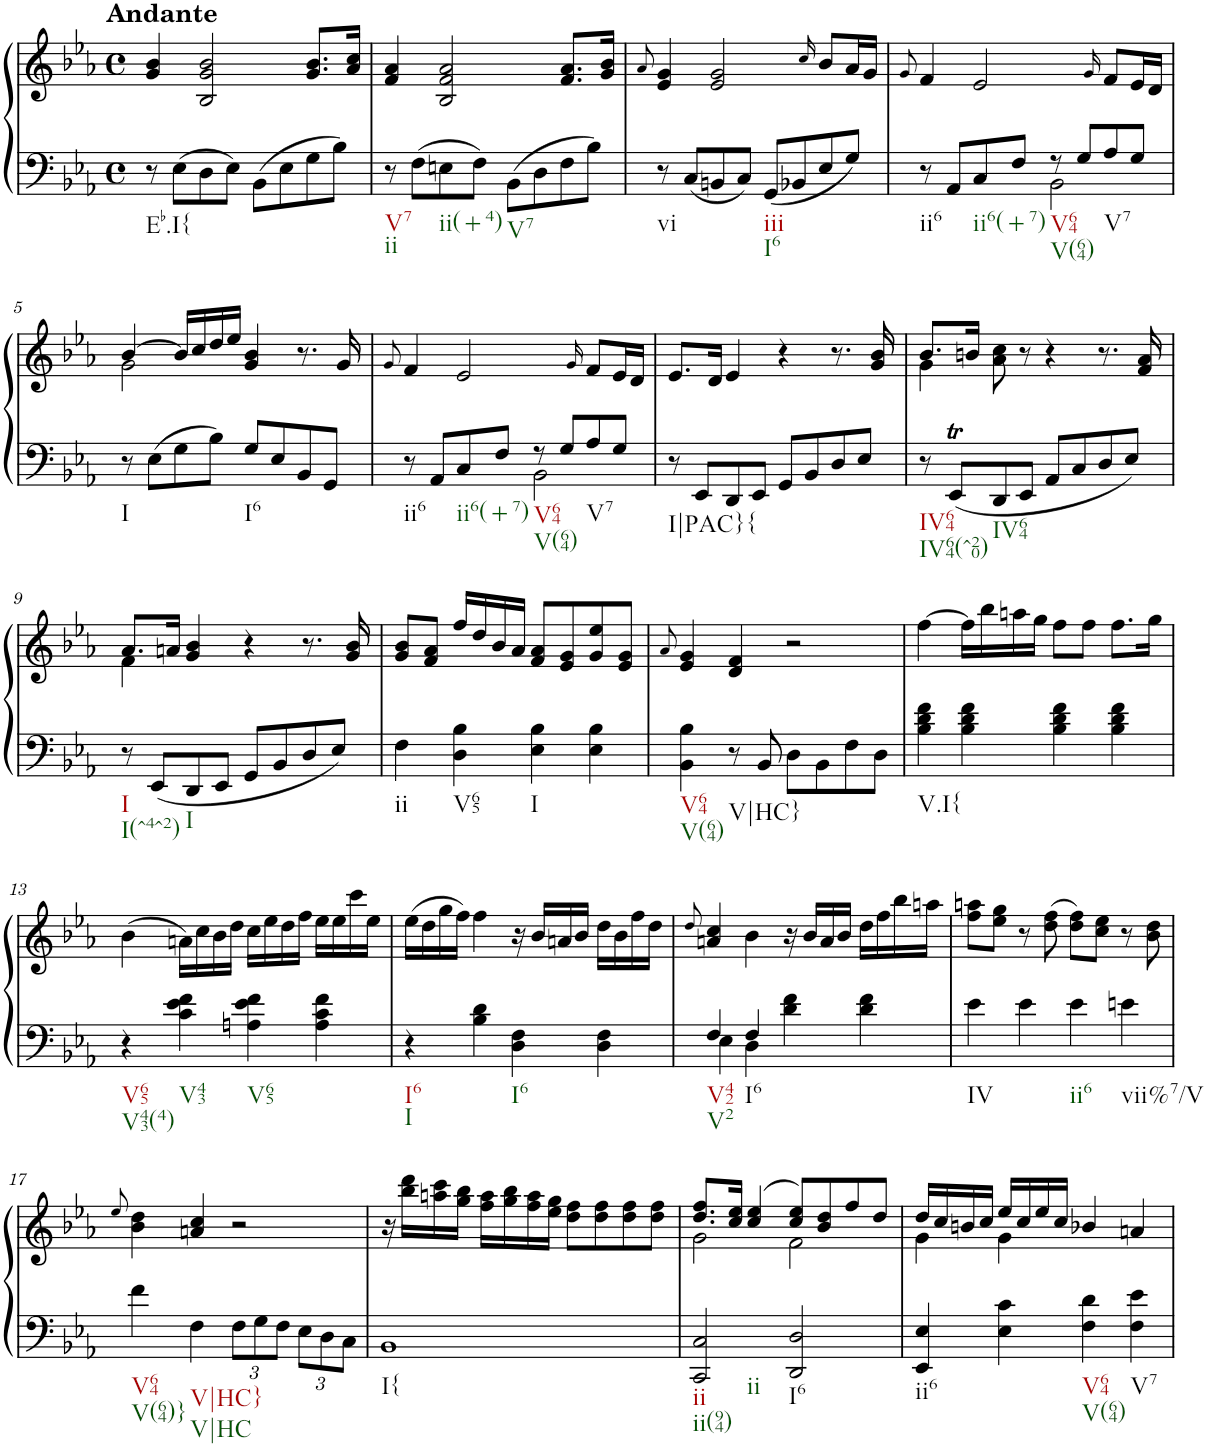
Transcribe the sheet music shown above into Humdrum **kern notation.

**kern	**kern
*part1	*part1
*staff2	*staff1
*I"Piano	*
*I'Pno.	*
*clefF4	*clefG2
*k[b-e-a-]	*k[b-e-a-]
*M4/4	*M4/4
*met(c)	*met(c)
=1	=1
!	!LO:TX:a:B:t=Andante
8r	4g/ 4b-/
8E-\L	.
8D\	2B-/ 2g/ 2b-/
8E-\J	.
8BB-\L	.
8E-\	.
8G\	8.g/ 8.b-/L
8B-\J	.
.	16a-/ 16cc/Jk
=2	=2
8r	4f/ 4a-/
8F\L	.
8En\	2B-/ 2f/ 2a-/
8F\J	.
8BB-\L	.
8D\	.
8F\	8.f/ 8.a-/L
8B-\J	.
.	16g/ 16b-/Jk
=3	=3
.	8qa-/
8r	4e-/ 4g/
8C/L	.
8BBn/	2e-/ 2g/
8C/J	.
8GG/L	.
8BB-X/	.
.	16qcc/
8E-/	8b-/L
8G/J	16a-/L
.	16g/JJ
=4	=4
.	8qg/
*^	*
8r	2ryy	4f/
8AA-/L	.	.
8C/	.	2e-/
8F/J	.	.
8r	2BB-\	.
8G/L	.	.
.	.	16qg/
8A-/	.	8f/L
8G/J	.	16e-/L
.	.	16d/JJ
*v	*v	*
!!LO:LB:g=z
=5	=5
*	*^
8r	[4b-/	2g\
8E-\L	.	.
8G\	16b-/LL]	.
.	16cc/	.
8B-\J	16dd/	.
.	16ee-/JJ	.
8G/L	4g/ 4b-/	2ryy
8E-/	.	.
8BB-/	8.r	.
8GG/J	.	.
.	16g/	.
*	*v	*v
=6	=6
.	8qg/
*^	*
8r	2ryy	4f/
8AA-/L	.	.
8C/	.	2e-/
8F/J	.	.
8r	2BB-\	.
8G/L	.	.
.	.	16qg/
8A-/	.	8f/L
8G/J	.	16e-/L
.	.	16d/JJ
*v	*v	*
=7	=7
8r	8.e-/L
8EE-/L	.
.	16d/Jk
8DD/	4e-/
8EE-/J	.
8GG/L	4r
8BB-/	.
8D/	8.r
8E-/J	.
.	16g/ 16b-/
=8	=8
*	*^
8r	8.b-/L	4g\
8EE-T/L	.	.
.	16bn/Jk	.
8DD/	8a-\ 8cc\	2.ryy
8EE-/J	8r	.
8AA-/L	4r	.
8C/	.	.
8D/	8.r	.
8E-/J	.	.
.	16f/ 16a-/	.
!!LO:LB:g=z	!!
=9	=9	=9
8r	8.a-/L	4f\
8EE-/L	.	.
.	16an/Jk	.
8DD/	4g/ 4b-/	2.ryy
8EE-/J	.	.
8GG/L	4r	.
8BB-/	.	.
8D/	8.r	.
8E-/J	.	.
.	16g/ 16b-/	.
*	*v	*v
=10	=10
4F\	8g/ 8b-/L
.	8f/ 8a-/J
4D\ 4B-\	16ff/LL
.	16dd/
.	16b-/
.	16a-/JJ
4E-\ 4B-\	8f/ 8a-/L
.	8e-/ 8g/
4E-\ 4B-\	8g/ 8ee-/
.	8e-/ 8g/J
=11	=11
.	8qa-/
4BB-\ 4B-\	4e-/ 4g/
8r	4d/ 4f/
8BB-/	.
8D\L	2r
8BB-\	.
8F\	.
8D\J	.
=12	=12
4B-\ 4d\ 4f\	[4ff\
4B-\ 4d\ 4f\	16ff\LL]
.	16bb-\
.	16aan\
.	16gg\JJ
4B-\ 4d\ 4f\	8ff\L
.	8ff\J
4B-\ 4d\ 4f\	8.ff\L
.	16gg\Jk
!!LO:LB:g=z
=13	=13
4r	(4b-\
4c\ 4e-\ 4f\	16an\LL)
.	16cc\
.	16b-\
.	16dd\JJ
4An\ 4e-\ 4f\	16cc\LL
.	16ee-\
.	16dd\
.	16ff\JJ
4A\ 4c\ 4f\	16ee-\LL
.	16ee-\
.	16ccc\
.	16ee-\JJ
=14	=14
4r	(16ee-\LL
.	16dd\
.	16gg\
.	16ff\JJ)
4B-\ 4d\	4ff\
4D\ 4F\	16r
.	16b-/LL
.	16an/
.	16b-/JJ
4D\ 4F\	16dd\LL
.	16b-\
.	16ff\
.	16dd\JJ
=15	=15
.	8qdd/
*^	*
4F/	4E-\	4an/ 4cc/
4F/	4D\	4b-\
4d\ 4f\	2ryy	16r
.	.	16b-/LL
.	.	16a/
.	.	16b-/JJ
4d\ 4f\	.	16dd\LL
.	.	16ff\
.	.	16bb-\
.	.	16aan\JJ
*v	*v	*
=16	=16
4e-\	8ff\ 8aan\L
.	8ee-\ 8gg\J
4e-\	8r
.	(8dd\ 8ff\
4e-\	8dd\ 8ff\L)
.	8cc\ 8ee-\J
4en\	8r
.	8b-\ 8dd\
!!LO:LB:g=z
=17	=17
.	8qee-/
4f\	4b-\ 4dd\
4F\	4an/ 4cc/
*Xbrackettup	*
12F\L	2r
12G\	.
12F\J	.
12E-\L	.
12D\	.
12C\J	.
=18	=18
1BB-	16r
.	16bb-\ 16ddd\LL
.	16aan\ 16ccc\
.	16gg\ 16bb-\JJ
.	16ff\ 16aa\LL
.	16gg\ 16bb-\
.	16ff\ 16aa\
.	16ee-\ 16gg\JJ
.	8dd\ 8ff\L
.	8dd\ 8ff\
.	8dd\ 8ff\
.	8dd\ 8ff\J
=19	=19
*	*^
2CC/ 2C/	8.dd/ 8.ff/L	2g\
.	16cc/ 16ee-/Jk	.
.	(4cc/ 4ee-/	.
2DD/ 2D/	8cc/ 8ee-/L)	2f\
.	8b-/ 8dd/	.
.	8ff/	.
.	8dd/J	.
=20	=20	=20
4EE-/ 4E-/	16dd/LL	4g\
.	16cc/	.
.	16bn/	.
.	16cc/JJ	.
4E-\ 4c\	16ee-/LL	4g\
.	16cc/	.
.	16ee-/	.
.	16cc/JJ	.
4F\ 4d\	4b-X/	2ryy
4F\ 4e-\	4an/	.
*	*v	*v
=	=
*-	*-
